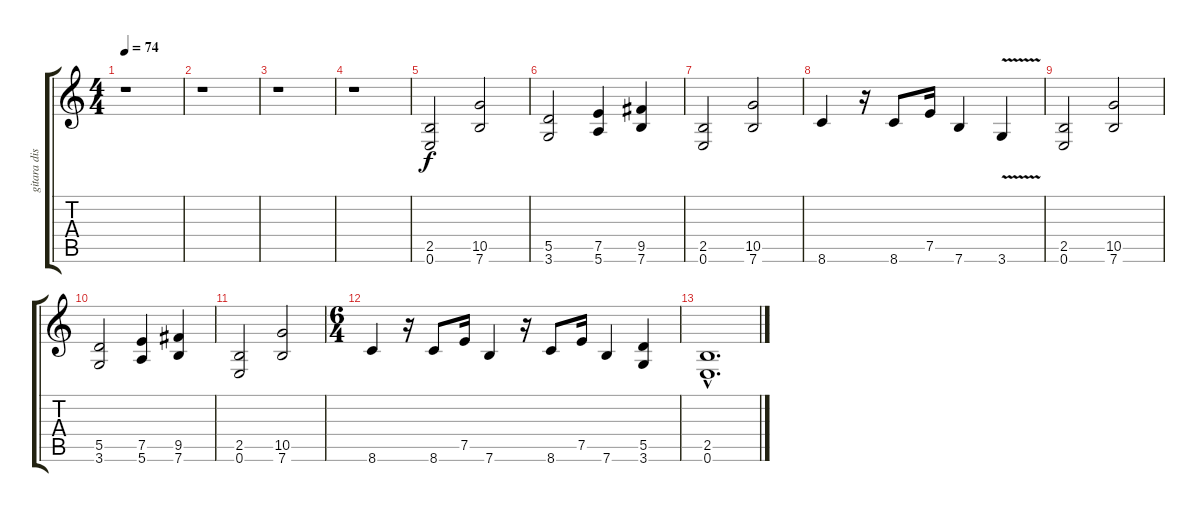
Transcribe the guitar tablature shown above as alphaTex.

\track ("gitara dist" "gitara dis") {instrument distortionguitar}
\staff {score tabs}
\tuning (E4 B3 G3 D3 A2 E2) {hide}
\ts (4 4)
\tempo 74
\clef g2
\ks c
r.1{dy f} |
r.1 |
r.1{volume 14} |
r.1 |
(2.5 0.6).2 (10.5 7.6).2 |
(5.5 3.6).2 (7.5 5.6).4 (9.5 7.6).4 |
(2.5 0.6).2 (10.5 7.6).2 |
8.6.4 r.16 8.6.8 7.5.16 7.6.4 3.6{v}.4 |
(2.5 0.6).2 (10.5 7.6).2 |
(5.5 3.6).2 (7.5 5.6).4 (9.5 7.6).4 |
(2.5 0.6).2 (10.5 7.6).2 |
\ts (6 4)
8.6.4 r.16 8.6.8 7.5.16 7.6.4 r.16 8.6.8 7.5.16 7.6.4 (5.5 3.6).4 |
(2.5{hac} 0.6{hac}).1{d volume 0}
